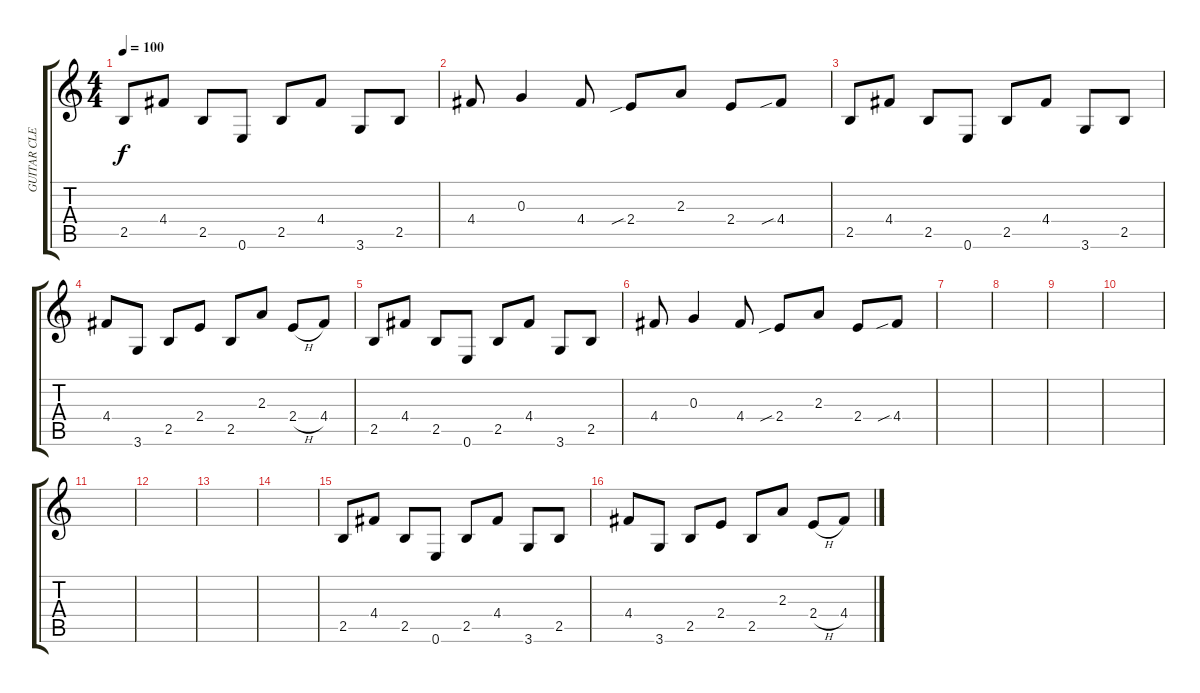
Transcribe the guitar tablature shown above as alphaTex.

\track ("GUITAR CLEAN" "GUITAR CLE") {instrument electricguitarclean}
\staff {score tabs}
\tuning (E4 B3 G3 D3 A2 E2) {hide}
\ts (4 4)
\tempo 100
\clef g2
\ks c
2.5.8{dy f} 4.4.8 2.5.8 0.6.8 2.5.8 4.4.8 3.6.8 2.5.8 |
4.4.8 0.3.4 4.4.8 2.4{sib}.8 2.3.8 2.4.8 4.4{sib}.8 |
2.5.8 4.4.8 2.5.8 0.6.8 2.5.8 4.4.8 3.6.8 2.5.8 |
4.4.8 3.6.8 2.5.8 2.4.8 2.5.8 2.3.8 2.4{h}.8 4.4.8 |
2.5.8 4.4.8 2.5.8 0.6.8 2.5.8 4.4.8 3.6.8 2.5.8 |
4.4.8 0.3.4 4.4.8 2.4{sib}.8 2.3.8 2.4.8 4.4{sib}.8 |
|
|
|
|
|
|
|
|
2.5.8 4.4.8 2.5.8 0.6.8 2.5.8 4.4.8 3.6.8 2.5.8 |
4.4.8 3.6.8 2.5.8 2.4.8 2.5.8 2.3.8 2.4{h}.8 4.4.8
